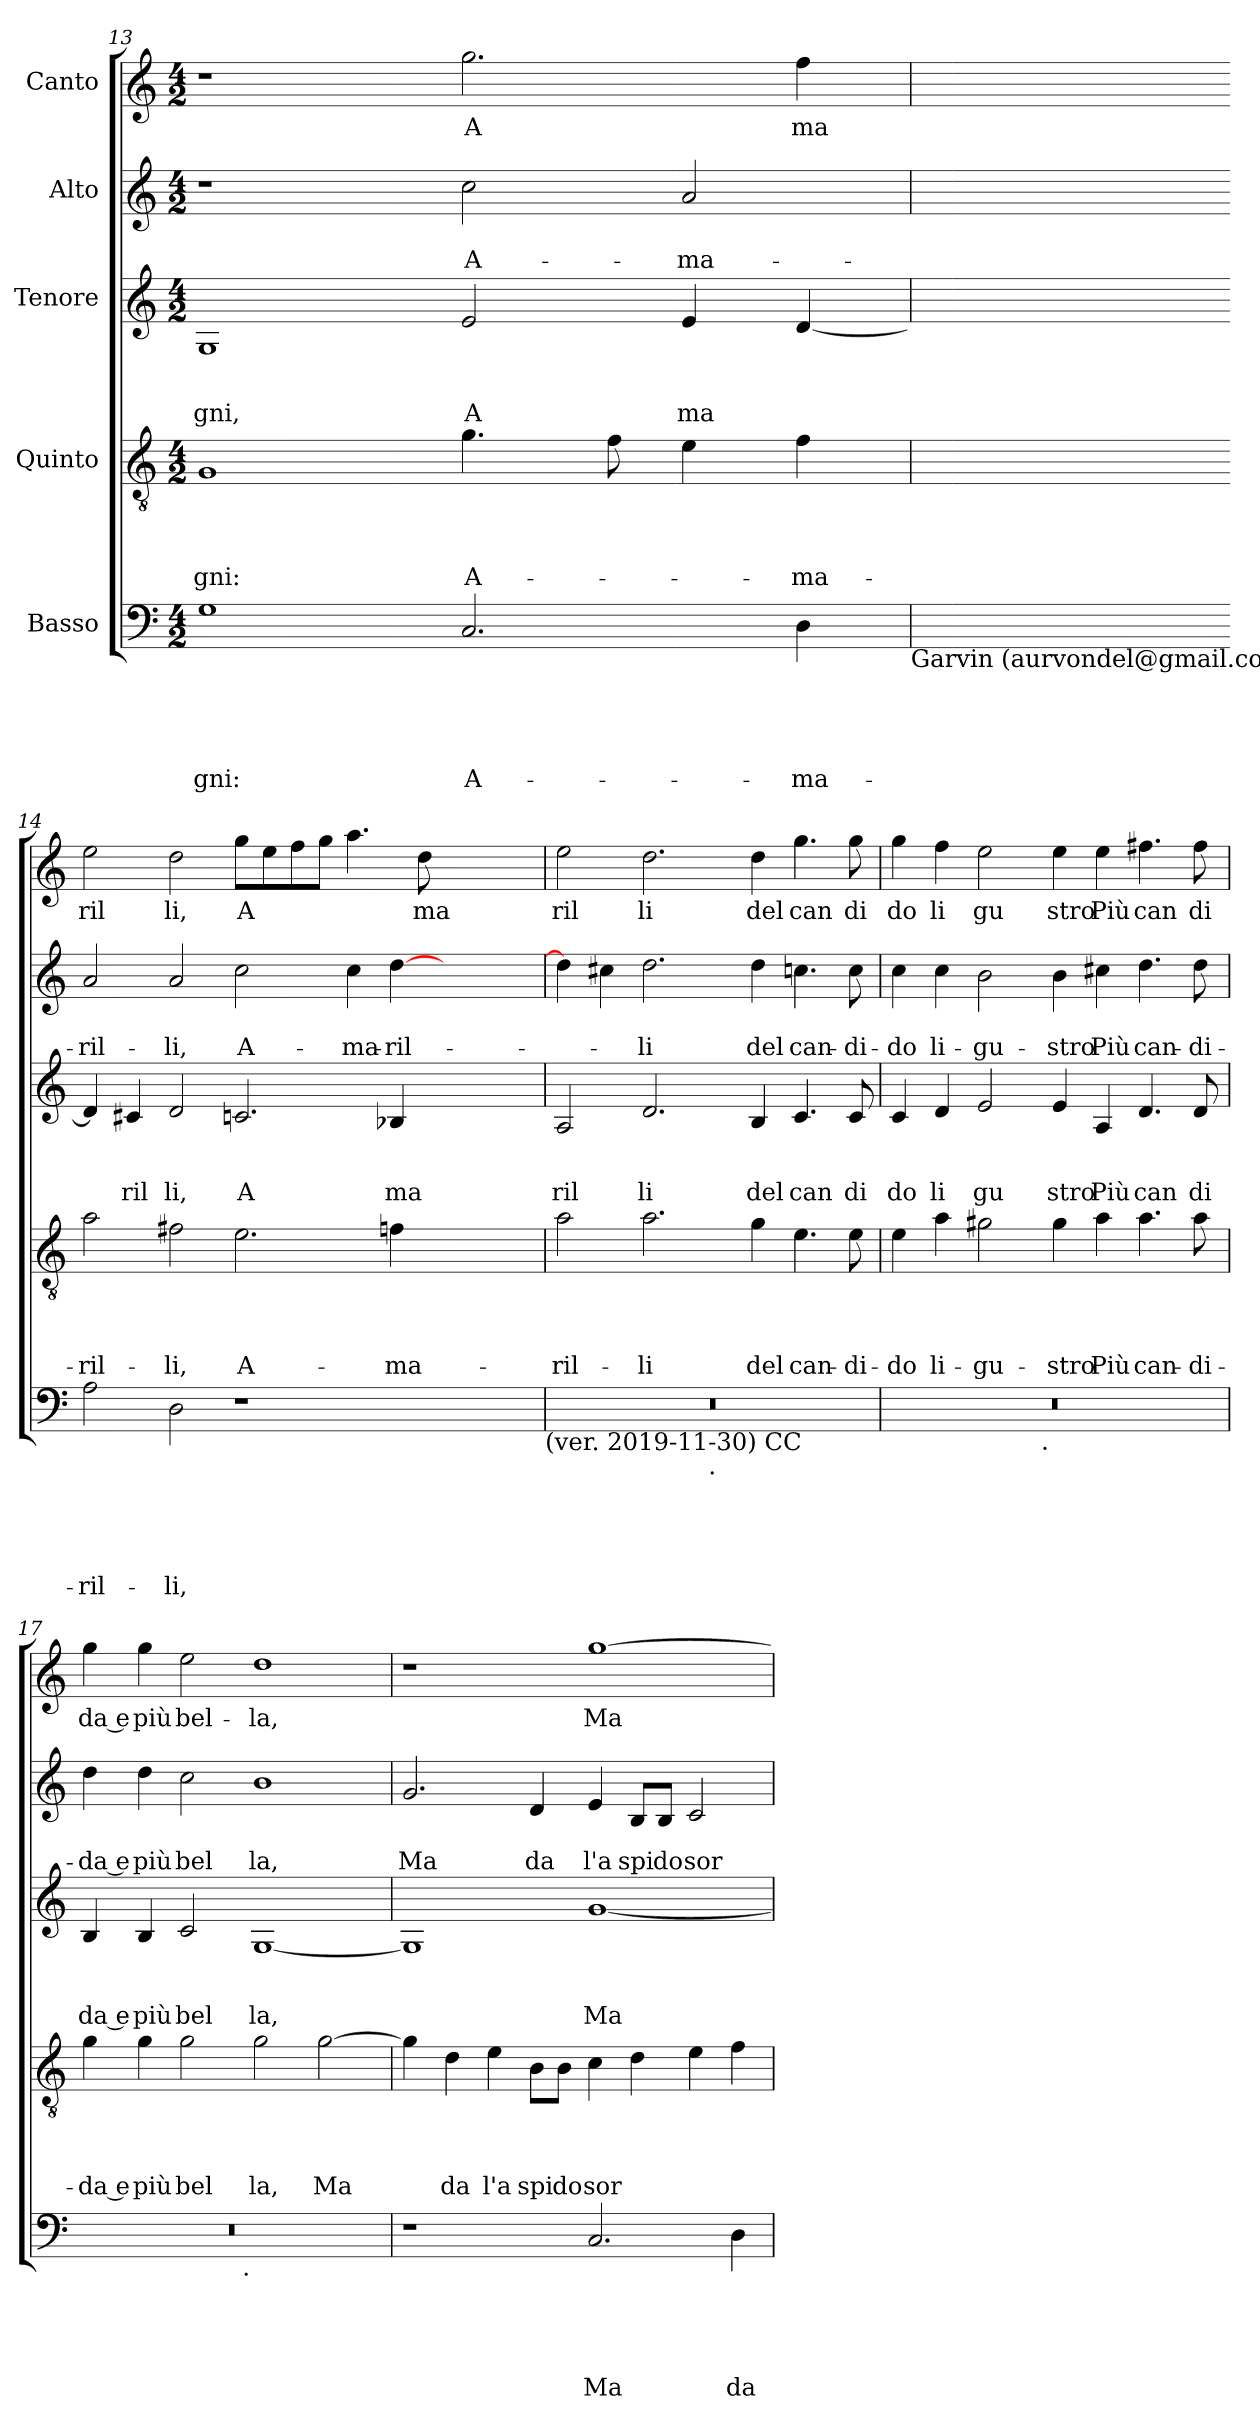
**kern	**text	**text	**text	**text	**text	**kern	**text	**text	**text	**text	**kern	**text	**text	**text	**kern	**text	**text	**kern	**text
*part5	*part5	*part5	*part5	*part5	*part5	*part4	*part4	*part4	*part4	*part4	*part3	*part3	*part3	*part3	*part2	*part2	*part2	*part1	*part1
*staff5	*staff5	*staff5	*staff5	*staff5	*staff5	*staff4	*staff4	*staff4	*staff4	*staff4	*staff3	*staff3	*staff3	*staff3	*staff2	*staff2	*staff2	*staff1	*staff1
*I"Basso	*	*	*	*	*	*I"Quinto	*	*	*	*	*I"Tenore	*	*	*	*I"Alto	*	*	*I"Canto	*
*clefF4	*	*	*	*	*	*clefGv2	*	*	*	*	*clefG2	*	*	*	*clefG2	*	*	*clefG2	*
*k[]	*	*	*	*	*	*k[]	*	*	*	*	*k[]	*	*	*	*k[]	*	*	*k[]	*
*C:	*	*	*	*	*	*C:	*	*	*	*	*C:	*	*	*	*C:	*	*	*C:	*
*M4/2	*	*	*	*	*	*M4/2	*	*	*	*	*M4/2	*	*	*	*M4/2	*	*	*M4/2	*
=13	=13	=13	=13	=13	=13	=13	=13	=13	=13	=13	=13	=13	=13	=13	=13	=13	=13	=13	=13
!	!	!	!	!	!LO:LY:b	!	!	!	!	!LO:LY:b	!	!	!	!LO:LY:b	!	!	!	!	!
1G	.	.	.	.	-gni:	1G	.	.	.	-gni:	1G	.	.	gni,	1r	.	.	1r	.
!	!	!	!	!	!LO:LY:b	!	!	!	!	!LO:LY:b	!	!	!	!LO:LY:b	!	!	!LO:LY:b	!	!LO:LY:b
2.C/	.	.	.	.	A-	4.g\	.	.	.	A-	2e/	.	.	A	2cc\	.	A-	2.gg\	A
.	.	.	.	.	.	8f\	.	.	.	.	.	.	.	.	.	.	.	.	.
!	!	!	!	!	!	!	!	!	!	!	!	!	!	!LO:LY:b	!	!	!LO:LY:b	!	!
.	.	.	.	.	.	4e\	.	.	.	.	4e/	.	.	ma	2a/	.	-ma-	.	.
!	!	!	!	!	!LO:LY:b	!	!	!	!	!LO:LY:b	!	!	!	!	!	!	!	!	!LO:LY:b
4D\	.	.	.	.	-ma-	4f\	.	.	.	-ma-	[<4d/	.	.	.	.	.	.	4ff\	ma
!LO:TX:b:t=Garvin (aurvondel@gmail.com)	!	!	!	!	!	!	!	!	!	!	!	!	!	!	!	!	!	!	!
=14	=14	=14	=14	=14	=14	=14	=14	=14	=14	=14	=14	=14	=14	=14	=14	=14	=14	=14	=14
!	!	!	!	!	!LO:LY:b	!	!	!	!	!LO:LY:b	!	!	!	!	!	!	!LO:LY:b	!	!LO:LY:b
2A\	.	.	.	.	-ril-	2a\	.	.	.	-ril-	4d/]	.	.	.	2a/	.	-ril-	2ee\	ril
!	!	!	!	!	!	!	!	!	!	!	!	!	!	!LO:LY:b	!	!	!	!	!
.	.	.	.	.	.	.	.	.	.	.	4c#X/	.	.	ril	.	.	.	.	.
!	!	!	!	!	!LO:LY:b	!	!	!	!	!LO:LY:b	!	!	!	!LO:LY:b	!	!	!LO:LY:b	!	!LO:LY:b
2D\	.	.	.	.	-li,	2f#X\	.	.	.	-li,	2d/	.	.	li,	2a/	.	-li,	2dd\	li,
!	!	!	!	!	!	!	!	!	!	!LO:LY:b	!	!	!	!LO:LY:b	!	!	!LO:LY:b	!	!LO:LY:b
1r	.	.	.	.	.	2.e\	.	.	.	A-	2.cn/	.	.	A	2cc\	.	A-	8gg\L	A
.	.	.	.	.	.	.	.	.	.	.	.	.	.	.	.	.	.	8ee\	.
.	.	.	.	.	.	.	.	.	.	.	.	.	.	.	.	.	.	8ff\	.
.	.	.	.	.	.	.	.	.	.	.	.	.	.	.	.	.	.	8gg\J	.
!	!	!	!	!	!	!	!	!	!	!	!	!	!	!	!	!	!LO:LY:b	!	!
.	.	.	.	.	.	.	.	.	.	.	.	.	.	.	4cc\	.	-ma-	4.aa\	.
!	!	!	!	!	!	!	!	!	!	!LO:LY:b	!	!	!	!LO:LY:b	!	!	!LO:LY:b	!	!
.	.	.	.	.	.	4fn\	.	.	.	-ma-	4B-X/	.	.	ma	[>4dd\	.	-ril-	.	.
!	!	!	!	!	!	!	!	!	!	!	!	!	!	!	!	!	!	!	!LO:LY:b
.	.	.	.	.	.	.	.	.	.	.	.	.	.	.	.	.	.	8dd\	ma
1ryy	.	.	.	.	.	1ryy	.	.	.	.	1ryy	.	.	.	1ryy	.	.	1ryy	.
!LO:TX:b:t=(ver. 2019-11-30) CC	!	!	!	!	!	!	!	!	!	!	!	!	!	!	!	!	!	!	!
=15	=15	=15	=15	=15	=15	=15	=15	=15	=15	=15	=15	=15	=15	=15	=15	=15	=15	=15	=15
!	!	!	!	!	!	!	!	!	!	!LO:LY:b	!	!	!	!LO:LY:b	!	!	!	!	!LO:LY:b
*^	*	*	*	*	*	*	*	*	*	*	*	*	*	*	*	*	*	*	*
0r	1ryy	.	.	.	.	.	2a\	.	.	.	-ril-	2A/	.	.	ril	4dd\]	.	.	2ee\	ril
.	.	.	.	.	.	.	.	.	.	.	.	.	.	.	.	4cc#X\	.	.	.	.
!	!	!	!	!	!	!	!	!	!	!	!LO:LY:b	!	!	!	!LO:LY:b	!	!	!LO:LY:b	!	!LO:LY:b
.	.	.	.	.	.	.	2.a\	.	.	.	-li	2.d/	.	.	li	2.dd\	.	-li	2.dd\	li
!	!LO:TX:b:t=.	!	!	!	!	!	!	!	!	!	!	!	!	!	!	!	!	!	!	!
.	1ryy	.	.	.	.	.	.	.	.	.	.	.	.	.	.	.	.	.	.	.
!	!	!	!	!	!	!	!	!	!	!	!LO:LY:b	!	!	!	!LO:LY:b	!	!	!LO:LY:b	!	!LO:LY:b
.	.	.	.	.	.	.	4g\	.	.	.	del	4B/	.	.	del	4dd\	.	del	4dd\	del
!	!	!	!	!	!	!	!	!	!	!	!LO:LY:b	!	!	!	!LO:LY:b	!	!	!LO:LY:b	!	!LO:LY:b
.	.	.	.	.	.	.	4.e\	.	.	.	can-	4.c/	.	.	can	4.ccn\	.	can-	4.gg\	can
!	!	!	!	!	!	!	!	!	!	!	!LO:LY:b	!	!	!	!LO:LY:b	!	!	!LO:LY:b	!	!LO:LY:b
.	.	.	.	.	.	.	8e\	.	.	.	-di-	8c/	.	.	di	8cc\	.	-di-	8gg\	di
=16	=16	=16	=16	=16	=16	=16	=16	=16	=16	=16	=16	=16	=16	=16	=16	=16	=16	=16	=16	=16
!	!	!	!	!	!	!	!	!	!	!	!LO:LY:b	!	!	!	!LO:LY:b	!	!	!LO:LY:b	!	!LO:LY:b
0r	2ryy	.	.	.	.	.	4e\	.	.	.	-do	4c/	.	.	do	4cc\	.	-do	4gg\	do
!	!	!	!	!	!	!	!	!	!	!	!LO:LY:b	!	!	!	!LO:LY:b	!	!	!LO:LY:b	!	!LO:LY:b
.	.	.	.	.	.	.	4a\	.	.	.	li-	4d/	.	.	li	4cc\	.	li-	4ff\	li
!	!	!	!	!	!	!	!	!	!	!	!LO:LY:b	!	!	!	!LO:LY:b	!	!	!LO:LY:b	!	!LO:LY:b
.	4...ryy	.	.	.	.	.	2g#X\	.	.	.	-gu-	2e/	.	.	gu	2b\	.	-gu-	2ee\	gu
!	!LO:TX:b:t=.	!	!	!	!	!	!	!	!	!	!	!	!	!	!	!	!	!	!	!
.	1ryy	.	.	.	.	.	.	.	.	.	.	.	.	.	.	.	.	.	.	.
!	!	!	!	!	!	!	!	!	!	!	!LO:LY:b	!	!	!	!LO:LY:b	!	!	!LO:LY:b	!	!LO:LY:b
.	.	.	.	.	.	.	4g#\	.	.	.	-stro	4e/	.	.	stro	4b\	.	-stro	4ee\	stro
!	!	!	!	!	!	!	!	!	!	!	!LO:LY:b	!	!	!	!LO:LY:b	!	!	!LO:LY:b	!	!LO:LY:b
.	.	.	.	.	.	.	4a\	.	.	.	Più	4A/	.	.	Più	4cc#X\	.	Più	4ee\	Più
!	!	!	!	!	!	!	!	!	!	!	!LO:LY:b	!	!	!	!LO:LY:b	!	!	!LO:LY:b	!	!LO:LY:b
.	.	.	.	.	.	.	4.a\	.	.	.	can-	4.d/	.	.	can	4.dd\	.	can-	4.ff#X\	can
!	!	!	!	!	!	!	!	!	!	!	!LO:LY:b	!	!	!	!LO:LY:b	!	!	!LO:LY:b	!	!LO:LY:b
.	.	.	.	.	.	.	8a\	.	.	.	-di-	8d/	.	.	di	8dd\	.	-di-	8ff#\	di
.	32ryy	.	.	.	.	.	.	.	.	.	.	.	.	.	.	.	.	.	.	.
!!LO:LB:g=z
=17	=17	=17	=17	=17	=17	=17	=17	=17	=17	=17	=17	=17	=17	=17	=17	=17	=17	=17	=17	=17
!	!	!	!	!	!	!	!	!	!	!	!LO:LY:b:rj	!	!	!	!LO:LY:b:rj	!	!	!LO:LY:b:rj	!	!LO:LY:b:rj
0r	2ryy	.	.	.	.	.	4g\	.	.	.	-da e	4B/	.	.	da e	4dd\	.	-da e	4gg\	da e
!	!	!	!	!	!	!	!	!	!	!	!LO:LY:b	!	!	!	!LO:LY:b	!	!	!LO:LY:b	!	!LO:LY:b
.	.	.	.	.	.	.	4g\	.	.	.	più	4B/	.	.	più	4dd\	.	più	4gg\	più
!	!	!	!	!	!	!	!	!	!	!	!LO:LY:b	!	!	!	!LO:LY:b	!	!	!LO:LY:b	!	!LO:LY:b
.	4...ryy	.	.	.	.	.	2g\	.	.	.	bel	2c/	.	.	bel	2cc\	.	bel	2ee\	bel-
!	!LO:TX:b:t=.	!	!	!	!	!	!	!	!	!	!	!	!	!	!	!	!	!	!	!
.	1ryy	.	.	.	.	.	.	.	.	.	.	.	.	.	.	.	.	.	.	.
!	!	!	!	!	!	!	!	!	!	!	!LO:LY:b	!	!	!	!LO:LY:b	!	!	!LO:LY:b	!	!LO:LY:b
.	.	.	.	.	.	.	2g\	.	.	.	la,	[<1G	.	.	la,	1b	.	la,	1dd	-la,
!	!	!	!	!	!	!	!	!	!	!	!LO:LY:b	!	!	!	!	!	!	!	!	!
.	.	.	.	.	.	.	[>2g\	.	.	.	Ma	.	.	.	.	.	.	.	.	.
.	32ryy	.	.	.	.	.	.	.	.	.	.	.	.	.	.	.	.	.	.	.
=18	=18	=18	=18	=18	=18	=18	=18	=18	=18	=18	=18	=18	=18	=18	=18	=18	=18	=18	=18	=18
!	!	!	!	!	!	!	!	!	!	!	!	!	!	!	!	!	!	!LO:LY:b	!	!
*v	*v	*	*	*	*	*	*	*	*	*	*	*	*	*	*	*	*	*	*	*
1r	.	.	.	.	.	4g\]	.	.	.	.	1G]	.	.	.	2.g/	.	Ma	1r	.
!	!	!	!	!	!	!	!	!	!	!LO:LY:b	!	!	!	!	!	!	!	!	!
.	.	.	.	.	.	4d\	.	.	.	da	.	.	.	.	.	.	.	.	.
!	!	!	!	!	!	!	!	!	!	!LO:LY:b	!	!	!	!	!	!	!	!	!
.	.	.	.	.	.	4e\	.	.	.	l'a	.	.	.	.	.	.	.	.	.
!	!	!	!	!	!	!	!	!	!	!LO:LY:b	!	!	!	!	!	!	!LO:LY:b	!	!
.	.	.	.	.	.	8B\L	.	.	.	spi	.	.	.	.	4d/	.	da	.	.
!	!	!	!	!	!	!	!	!	!	!LO:LY:b	!	!	!	!	!	!	!	!	!
.	.	.	.	.	.	8B\J	.	.	.	do	.	.	.	.	.	.	.	.	.
!	!	!	!	!	!LO:LY:b	!	!	!	!	!LO:LY:b	!	!	!	!LO:LY:b	!	!	!LO:LY:b	!	!LO:LY:b
2.C/	.	.	.	.	Ma	4c\	.	.	.	sor	[<1g	.	.	Ma	4e/	.	l'a	[>1gg	Ma
!	!	!	!	!	!	!	!	!	!	!	!	!	!	!	!	!	!LO:LY:b	!	!
.	.	.	.	.	.	4d\	.	.	.	.	.	.	.	.	8B/L	.	spi	.	.
!	!	!	!	!	!	!	!	!	!	!	!	!	!	!	!	!	!LO:LY:b	!	!
.	.	.	.	.	.	.	.	.	.	.	.	.	.	.	8B/J	.	do	.	.
!	!	!	!	!	!	!	!	!	!	!	!	!	!	!	!	!	!LO:LY:b	!	!
.	.	.	.	.	.	4e\	.	.	.	.	.	.	.	.	2c/	.	sor	.	.
!	!	!	!	!	!LO:LY:b	!	!	!	!	!	!	!	!	!	!	!	!	!	!
4D\	.	.	.	.	da	4f\	.	.	.	.	.	.	.	.	.	.	.	.	.
=	=	=	=	=	=	=	=	=	=	=	=	=	=	=	=	=	=	=	=
*-	*-	*-	*-	*-	*-	*-	*-	*-	*-	*-	*-	*-	*-	*-	*-	*-	*-	*-	*-
